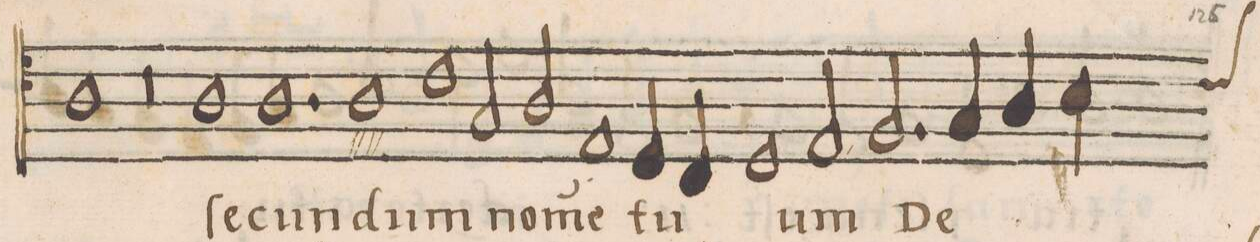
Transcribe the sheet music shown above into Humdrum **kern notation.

**kern	**text
*I"ALTVS	*
*clefC4	*
*k[]	*
*met(C)	*
*M2/1	*
1A\	i
*	*Xij
0r	.
=21-	=21-
1A\	ſe-
=22-	=22-
1.A\	-cun-
1A\	-dum
=23-	=23-
1c\	.
2G/	no-
=24-	=24-
2A/	.
1E/	-me(n)
4D/	tu-
4C/	.
=25-	=25-
1D/	.
2E,/	-um
2.F/	De-
=26-	=26-
4G/	.
4A/	.
*custos:c	*
4B\	.
*-	*-
